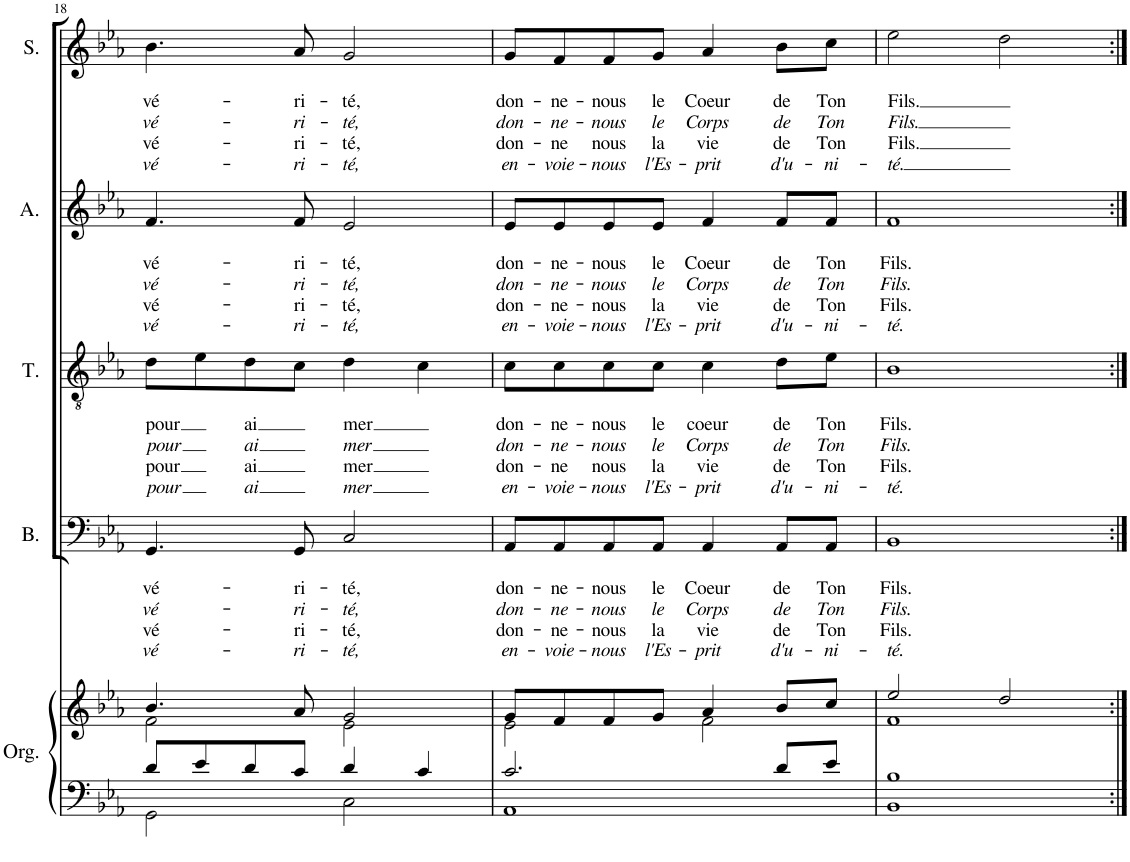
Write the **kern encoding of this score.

**kern	**kern	**kern	**text	**text	**text	**text	**kern	**text	**text	**text	**text	**kern	**text	**text	**text	**text	**kern	**text	**text	**text	**text
*part5	*part5	*part4	*part4	*part4	*part4	*part4	*part3	*part3	*part3	*part3	*part3	*part2	*part2	*part2	*part2	*part2	*part1	*part1	*part1	*part1	*part1
*staff6	*staff5	*staff4	*staff4	*staff4	*staff4	*staff4	*staff3	*staff3	*staff3	*staff3	*staff3	*staff2	*staff2	*staff2	*staff2	*staff2	*staff1	*staff1	*staff1	*staff1	*staff1
*I"Orgue	*	*I"Basse	*	*	*	*	*I"Ténor	*	*	*	*	*I"Alto	*	*	*	*	*I"Soprane	*	*	*	*
*I'Org.	*	*I'B.	*	*	*	*	*I'T.	*	*	*	*	*I'A.	*	*	*	*	*I'S.	*	*	*	*
!!LO:PB:g=z
*clefF4	*clefG2	*clefF4	*	*	*	*	*clefGv2	*	*	*	*	*clefG2	*	*	*	*	*clefG2	*	*	*	*
*k[b-e-a-]	*k[b-e-a-]	*k[b-e-a-]	*	*	*	*	*k[b-e-a-]	*	*	*	*	*k[b-e-a-]	*	*	*	*	*k[b-e-a-]	*	*	*	*
*M4/4	*M4/4	*M4/4	*	*	*	*	*M4/4	*	*	*	*	*M4/4	*	*	*	*	*M4/4	*	*	*	*
=18	=18	=18	=18	=18	=18	=18	=18	=18	=18	=18	=18	=18	=18	=18	=18	=18	=18	=18	=18	=18	=18
*^	*^	*	*	*	*	*	*	*	*	*	*	*	*	*	*	*	*	*	*	*	*
!	!	!	!	!	!LO:LY:b	!LO:LY:b	!LO:LY:b	!LO:LY:b	!	!LO:LY:b	!LO:LY:b	!LO:LY:b	!LO:LY:b	!	!LO:LY:b	!LO:LY:b	!LO:LY:b	!LO:LY:b	!	!LO:LY:b	!LO:LY:b	!LO:LY:b	!LO:LY:b
8d/L	2GG\	4.b-/	2f\	4.GG/	vé-	vé-	vé-	vé-	8d\L	pour	pour	pour	pour	4.f/	vé-	vé-	vé-	vé-	4.b-\	vé-	vé-	vé-	vé-
8e-/	.	.	.	.	.	.	.	.	8e-\	.	.	.	.	.	.	.	.	.	.	.	.	.	.
!	!	!	!	!	!	!	!	!	!	!LO:LY:b	!LO:LY:b	!LO:LY:b	!LO:LY:b	!	!	!	!	!	!	!	!	!	!
8d/	.	.	.	.	.	.	.	.	8d\	ai	ai	ai	ai	.	.	.	.	.	.	.	.	.	.
!	!	!	!	!	!LO:LY:b	!LO:LY:b	!LO:LY:b	!LO:LY:b	!	!	!	!	!	!	!LO:LY:b	!LO:LY:b	!LO:LY:b	!LO:LY:b	!	!LO:LY:b	!LO:LY:b	!LO:LY:b	!LO:LY:b
8c/J	.	8a-/	.	8GG/	-ri-	-ri-	-ri-	-ri-	8c\J	.	.	.	.	8f/	-ri-	-ri-	-ri-	-ri-	8a-/	-ri-	-ri-	-ri-	-ri-
!	!	!	!	!	!LO:LY:b	!LO:LY:b	!LO:LY:b	!LO:LY:b	!	!LO:LY:b	!LO:LY:b	!LO:LY:b	!LO:LY:b	!	!LO:LY:b	!LO:LY:b	!LO:LY:b	!LO:LY:b	!	!LO:LY:b	!LO:LY:b	!LO:LY:b	!LO:LY:b
4d/	2C\	2g/	2e-\	2C/	-té,	-té,	-té,	-té,	4d\	mer	mer	mer	mer	2e-/	-té,	-té,	-té,	-té,	2g/	-té,	-té,	-té,	-té,
4c/	.	.	.	.	.	.	.	.	4c\	.	.	.	.	.	.	.	.	.	.	.	.	.	.
=19	=19	=19	=19	=19	=19	=19	=19	=19	=19	=19	=19	=19	=19	=19	=19	=19	=19	=19	=19	=19	=19	=19	=19
!	!	!	!	!	!LO:LY:b	!LO:LY:b	!LO:LY:b	!LO:LY:b	!	!LO:LY:b	!LO:LY:b	!LO:LY:b	!LO:LY:b	!	!LO:LY:b	!LO:LY:b	!LO:LY:b	!LO:LY:b	!	!LO:LY:b	!LO:LY:b	!LO:LY:b	!LO:LY:b
2.c/	1AA-	8g/L	2e-\	8AA-/L	don-	don-	don-	en-	8c\L	don-	don-	don-	en-	8e-/L	don-	don-	don-	en-	8g/L	don-	don-	don-	en-
!	!	!	!	!	!LO:LY:b	!LO:LY:b	!LO:LY:b	!LO:LY:b	!	!LO:LY:b	!LO:LY:b	!LO:LY:b	!LO:LY:b	!	!LO:LY:b	!LO:LY:b	!LO:LY:b	!LO:LY:b	!	!LO:LY:b	!LO:LY:b	!LO:LY:b	!LO:LY:b
.	.	8f/	.	8AA-/	-ne-	-ne-	-ne-	-voie-	8c\	-ne-	-ne-	-ne	-voie-	8e-/	-ne-	-ne-	-ne-	-voie-	8f/	-ne-	-ne-	-ne	-voie-
!	!	!	!	!	!LO:LY:b	!LO:LY:b	!LO:LY:b	!LO:LY:b	!	!LO:LY:b	!LO:LY:b	!LO:LY:b	!LO:LY:b	!	!LO:LY:b	!LO:LY:b	!LO:LY:b	!LO:LY:b	!	!LO:LY:b	!LO:LY:b	!LO:LY:b	!LO:LY:b
.	.	8f/	.	8AA-/	-nous	-nous	-nous	-nous	8c\	-nous	-nous	nous	-nous	8e-/	-nous	-nous	-nous	-nous	8f/	-nous	-nous	nous	-nous
!	!	!	!	!	!LO:LY:b	!LO:LY:b	!LO:LY:b	!LO:LY:b	!	!LO:LY:b	!LO:LY:b	!LO:LY:b	!LO:LY:b	!	!LO:LY:b	!LO:LY:b	!LO:LY:b	!LO:LY:b	!	!LO:LY:b	!LO:LY:b	!LO:LY:b	!LO:LY:b
.	.	8g/J	.	8AA-/J	le	le	la	l'Es-	8c\J	le	le	la	l'Es-	8e-/J	le	le	la	l'Es-	8g/J	le	le	la	l'Es-
!	!	!	!	!	!LO:LY:b	!LO:LY:b	!LO:LY:b	!LO:LY:b	!	!LO:LY:b	!LO:LY:b	!LO:LY:b	!LO:LY:b	!	!LO:LY:b	!LO:LY:b	!LO:LY:b	!LO:LY:b	!	!LO:LY:b	!LO:LY:b	!LO:LY:b	!LO:LY:b
.	.	4a-/	2f\	4AA-/	Coeur	Corps	vie	-prit	4c\	coeur	Corps	vie	-prit	4f/	Coeur	Corps	vie	-prit	4a-/	Coeur	Corps	vie	-prit
!	!	!	!	!	!LO:LY:b	!LO:LY:b	!LO:LY:b	!LO:LY:b	!	!LO:LY:b	!LO:LY:b	!LO:LY:b	!LO:LY:b	!	!LO:LY:b	!LO:LY:b	!LO:LY:b	!LO:LY:b	!	!LO:LY:b	!LO:LY:b	!LO:LY:b	!LO:LY:b
8d/L	.	8b-/L	.	8AA-/L	de	de	de	d'u-	8d\L	de	de	de	d'u-	8f/L	de	de	de	d'u-	8b-\L	de	de	de	d'u-
!	!	!	!	!	!LO:LY:b	!LO:LY:b	!LO:LY:b	!LO:LY:b	!	!LO:LY:b	!LO:LY:b	!LO:LY:b	!LO:LY:b	!	!LO:LY:b	!LO:LY:b	!LO:LY:b	!LO:LY:b	!	!LO:LY:b	!LO:LY:b	!LO:LY:b	!LO:LY:b
8e-/J	.	8cc/J	.	8AA-/J	Ton	Ton	Ton	-ni-	8e-\J	Ton	Ton	Ton	-ni-	8f/J	Ton	Ton	Ton	-ni-	8cc\J	Ton	Ton	Ton	-ni-
=20	=20	=20	=20	=20	=20	=20	=20	=20	=20	=20	=20	=20	=20	=20	=20	=20	=20	=20	=20	=20	=20	=20	=20
!	!	!	!	!	!LO:LY:b	!LO:LY:b	!LO:LY:b	!LO:LY:b	!	!LO:LY:b	!LO:LY:b	!LO:LY:b	!LO:LY:b	!	!LO:LY:b	!LO:LY:b	!LO:LY:b	!LO:LY:b	!	!LO:LY:b	!LO:LY:b	!LO:LY:b	!LO:LY:b
1B-	1BB-	2ee-/	1f	1BB-	Fils.	Fils.	Fils.	-té.	1B-	Fils.	Fils.	Fils.	-té.	1f	Fils.	Fils.	Fils.	-té.	2ee-\	Fils.	Fils.	Fils.	-té.
.	.	2dd/	.	.	.	.	.	.	.	.	.	.	.	.	.	.	.	.	2dd\	.	.	.	.
*v	*v	*	*	*	*	*	*	*	*	*	*	*	*	*	*	*	*	*	*	*	*	*	*
*	*v	*v	*	*	*	*	*	*	*	*	*	*	*	*	*	*	*	*	*	*	*	*
=:|!	=:|!	=:|!	=:|!	=:|!	=:|!	=:|!	=:|!	=:|!	=:|!	=:|!	=:|!	=:|!	=:|!	=:|!	=:|!	=:|!	=:|!	=:|!	=:|!	=:|!	=:|!
*-	*-	*-	*-	*-	*-	*-	*-	*-	*-	*-	*-	*-	*-	*-	*-	*-	*-	*-	*-	*-	*-
